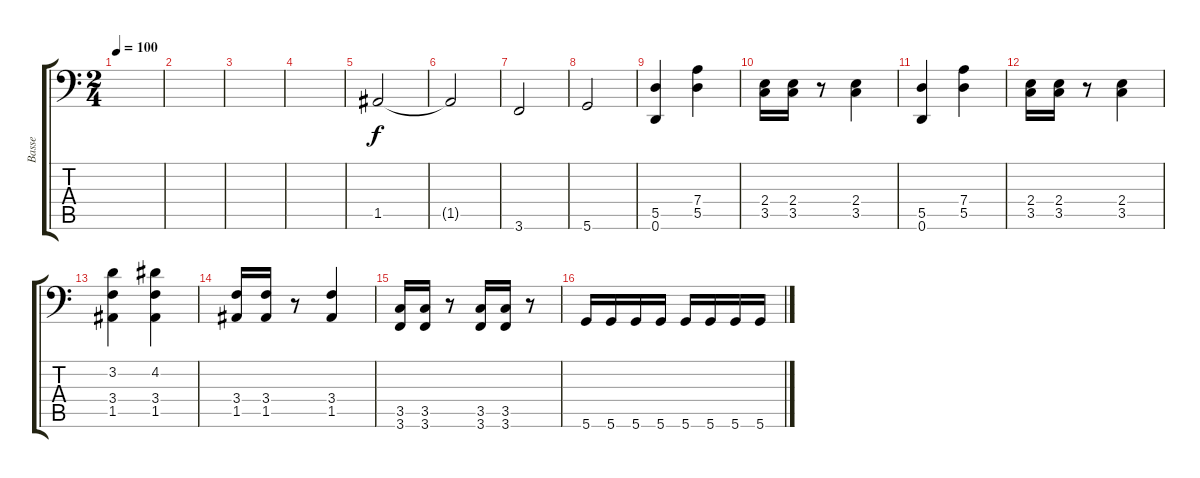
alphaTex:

\track ("Basse" "Basse") {instrument slapbass1}
\staff {score tabs}
\tuning (E3 B2 G2 D2 A1 D1) {hide}
\ts (2 4)
\tempo 100
\clef f4
\ks c
|
|
|
|
1.5.2 |
1.5{t}.2 |
3.6.2 |
5.6.2 |
(5.5 0.6).4 (7.4 5.5).4 |
(2.4 3.5).16 (2.4 3.5).16 r.8 (2.4 3.5).4 |
(5.5 0.6).4 (7.4 5.5).4 |
(2.4 3.5).16 (2.4 3.5).16 r.8 (2.4 3.5).4 |
(3.2 3.4 1.5).4 (4.2 3.4 1.5).4 |
(3.4 1.5).16 (3.4 1.5).16 r.8 (3.4 1.5).4 |
(3.5 3.6).16 (3.5 3.6).16 r.8 (3.5 3.6).16 (3.5 3.6).16 r.8 |
5.6.16 5.6.16 5.6.16 5.6.16 5.6.16 5.6.16 5.6.16 5.6.16
